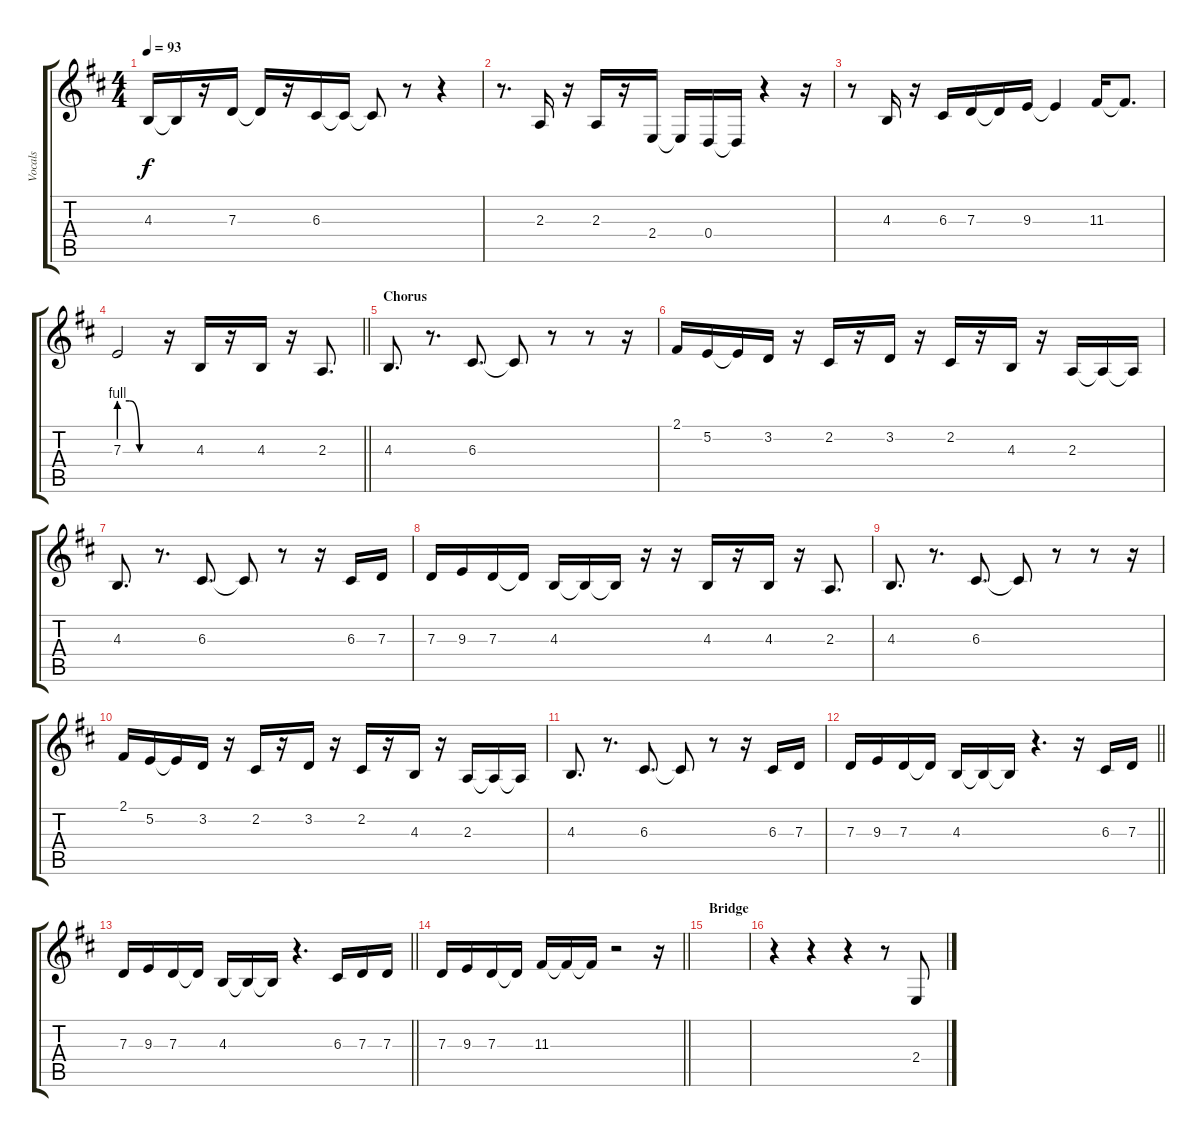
\track ("Vocals" "Vocals") {instrument altosax}
\staff {score tabs}
\tuning (E4 B3 G3 D3 A2 E2) {hide}
\ts (4 4)
\tempo 93
\clef g2
\ks d
4.3.16{dy f} 4.3{t}.16 r.16 7.3.16 7.3{t}.16 r.16 6.3.16 6.3{t}.16 6.3{t}.8 r.8 r.4 |
r.8{d} 2.3.16 r.16 2.3.16 r.16 2.4.16 2.4{t}.16 0.4.16 0.4{t}.16 r.4 r.16 |
r.8 4.3.16 r.16 6.3.16 7.3.16 7.3{t}.16 9.3.16 9.3{t}.4 11.3.16 11.3{t}.8{d} |
\barLineRight lightlight
7.3{be (custom 0 4 15 4 30 0 60 0)}.2 r.16 4.3.16 r.16 4.3.16 r.16 2.3.8{d} |
\section ("" "Chorus")
4.3.8{d} r.8{d} 6.3.8{d} 6.3{t}.8 r.8 r.8 r.16 |
2.1.16 5.2.16 5.2{t}.16 3.2.16 r.16 2.2.16 r.16 3.2.16 r.16 2.2.16 r.16 4.3.16 r.16 2.3.16 2.3{t}.16 2.3{t}.16 |
4.3.8{d} r.8{d} 6.3.8{d} 6.3{t}.8 r.8 r.16 6.3.16 7.3.16 |
7.3.16 9.3.16 7.3.16 7.3{t}.16 4.3.16 4.3{t}.16 4.3{t}.16 r.16 r.16 4.3.16 r.16 4.3.16 r.16 2.3.8{d} |
4.3.8{d} r.8{d} 6.3.8{d} 6.3{t}.8 r.8 r.8 r.16 |
2.1.16 5.2.16 5.2{t}.16 3.2.16 r.16 2.2.16 r.16 3.2.16 r.16 2.2.16 r.16 4.3.16 r.16 2.3.16 2.3{t}.16 2.3{t}.16 |
4.3.8{d} r.8{d} 6.3.8{d} 6.3{t}.8 r.8 r.16 6.3.16 7.3.16 |
\barLineRight lightlight
7.3.16 9.3.16 7.3.16 7.3{t}.16 4.3.16 4.3{t}.16 4.3{t}.16 r.4{d} r.16 6.3.16 7.3.16 |
\barLineRight lightlight
7.3.16 9.3.16 7.3.16 7.3{t}.16 4.3.16 4.3{t}.16 4.3{t}.16 r.4{d} 6.3.16 7.3.16 7.3.16 |
\barLineRight lightlight
7.3.16 9.3.16 7.3.16 7.3{t}.16 11.3.16 11.3{t}.16 11.3{t}.16 r.2 r.16 |
\section ("" "Bridge")
|
r.4 r.4 r.4 r.8 2.4.8
